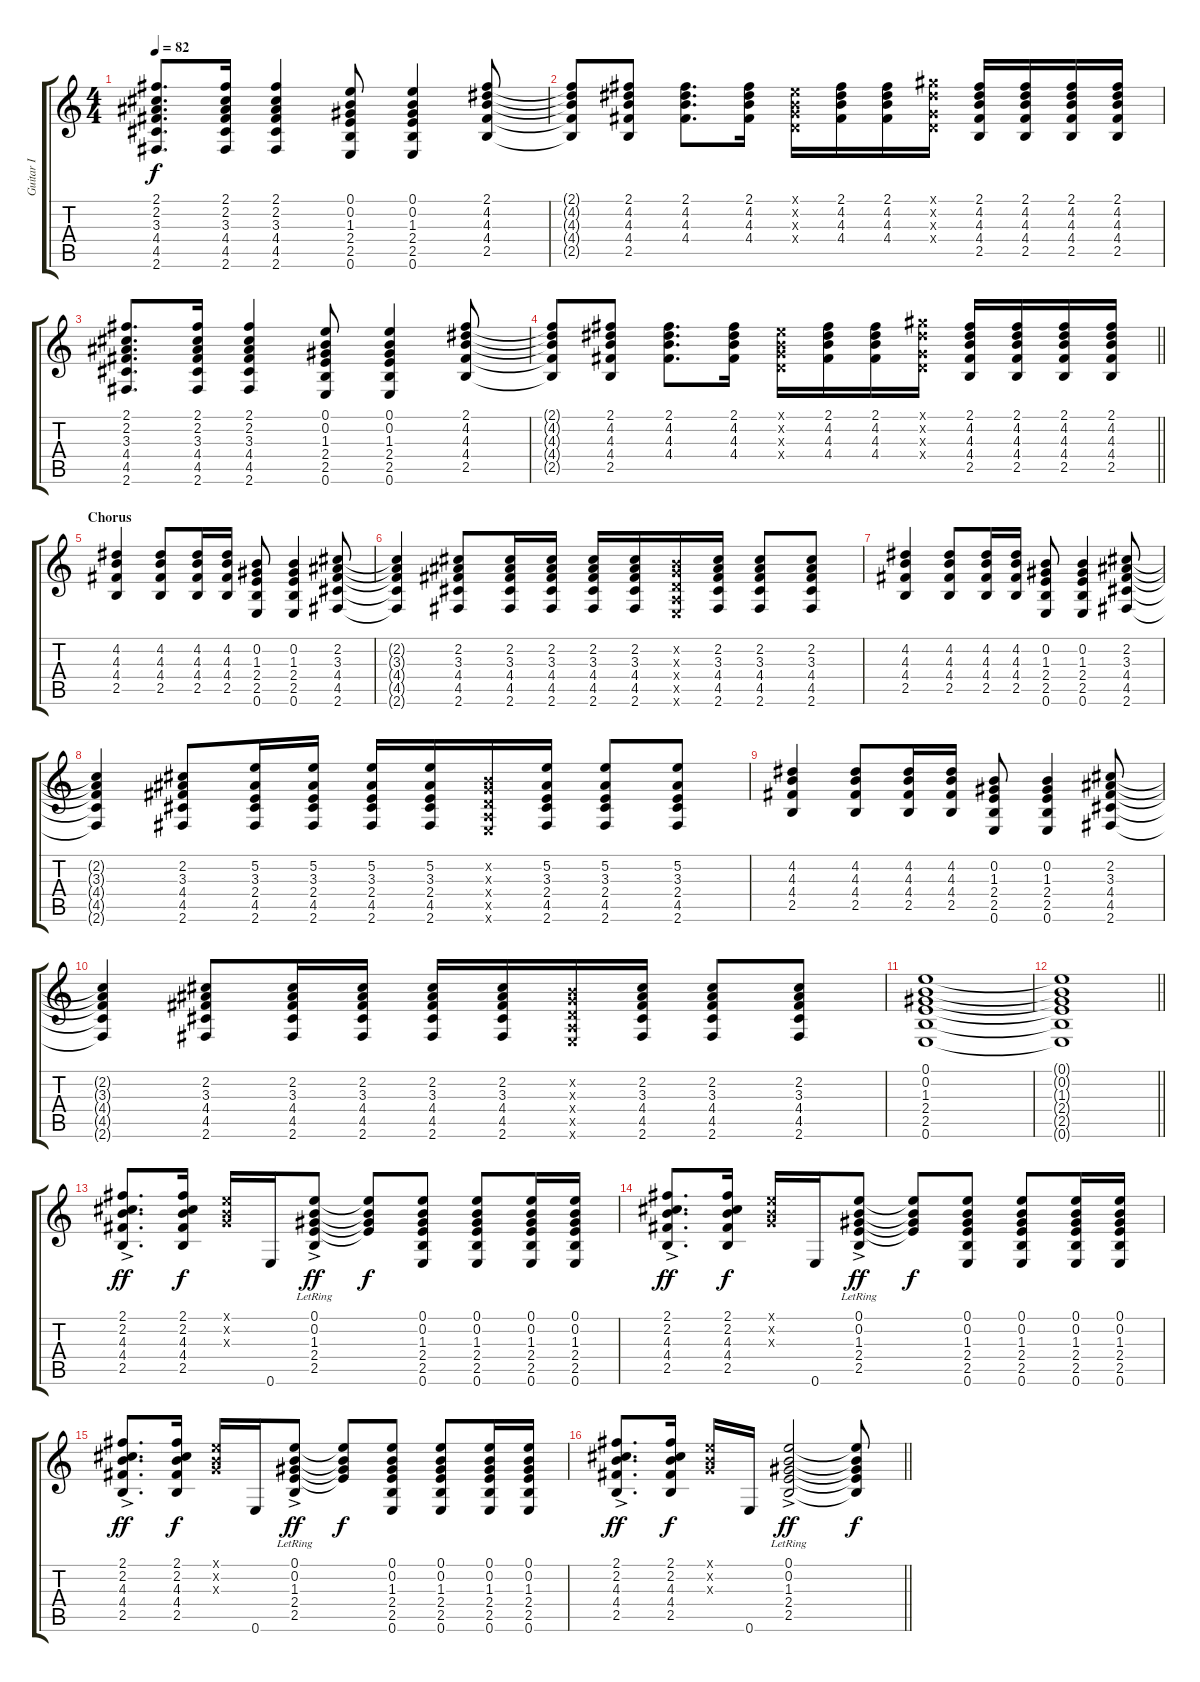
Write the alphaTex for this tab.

\track ("Guitar I" "Guitar I") {instrument acousticguitarsteel}
\staff {score tabs}
\tuning (E4 B3 G3 D3 A2 E2) {hide}
\ts (4 4)
\tempo 82
\clef g2
\ks c
(2.1 2.2 3.3 4.4 4.5 2.6).8{d dy f} (2.1 2.2 3.3 4.4 4.5 2.6).16 (2.1 2.2 3.3 4.4 4.5 2.6).4 (0.1 0.2 1.3 2.4 2.5 0.6).8 (0.1 0.2 1.3 2.4 2.5 0.6).4 (2.1 4.2 4.3 4.4 2.5).8 |
(2.1{t} 4.2{t} 4.3{t} 4.4{t} 2.5{t}).8 (2.1 4.2 4.3 4.4 2.5).8 (2.1 4.2 4.3 4.4).8{d} (2.1 4.2 4.3 4.4).16 (0.1{x} 0.2{x} 0.3{x} 0.4{x}).16 (2.1 4.2 4.3 4.4).16 (2.1 4.2 4.3 4.4).16 (4.1{x} 4.2{x} 0.3{x} 0.4{x}).16 (2.1 4.2 4.3 4.4 2.5).16 (2.1 4.2 4.3 4.4 2.5).16 (2.1 4.2 4.3 4.4 2.5).16 (2.1 4.2 4.3 4.4 2.5).16 |
(2.1 2.2 3.3 4.4 4.5 2.6).8{d} (2.1 2.2 3.3 4.4 4.5 2.6).16 (2.1 2.2 3.3 4.4 4.5 2.6).4 (0.1 0.2 1.3 2.4 2.5 0.6).8 (0.1 0.2 1.3 2.4 2.5 0.6).4 (2.1 4.2 4.3 4.4 2.5).8 |
\barLineRight lightlight
(2.1{t} 4.2{t} 4.3{t} 4.4{t} 2.5{t}).8 (2.1 4.2 4.3 4.4 2.5).8 (2.1 4.2 4.3 4.4).8{d} (2.1 4.2 4.3 4.4).16 (0.1{x} 0.2{x} 0.3{x} 0.4{x}).16 (2.1 4.2 4.3 4.4).16 (2.1 4.2 4.3 4.4).16 (4.1{x} 4.2{x} 0.3{x} 0.4{x}).16 (2.1 4.2 4.3 4.4 2.5).16 (2.1 4.2 4.3 4.4 2.5).16 (2.1 4.2 4.3 4.4 2.5).16 (2.1 4.2 4.3 4.4 2.5).16 |
\section ("" "Chorus")
(4.2 4.3 4.4 2.5).4 (4.2 4.3 4.4 2.5).8 (4.2 4.3 4.4 2.5).16 (4.2 4.3 4.4 2.5).16 (0.2 1.3 2.4 2.5 0.6).8 (0.2 1.3 2.4 2.5 0.6).4 (2.2 3.3 4.4 4.5 2.6).8 |
(2.2{t} 3.3{t} 4.4{t} 4.5{t} 2.6{t}).4 (2.2 3.3 4.4 4.5 2.6).8 (2.2 3.3 4.4 4.5 2.6).16 (2.2 3.3 4.4 4.5 2.6).16 (2.2 3.3 4.4 4.5 2.6).16 (2.2 3.3 4.4 4.5 2.6).16 (0.2{x} 0.3{x} 0.4{x} 0.5{x} 0.6{x}).16 (2.2 3.3 4.4 4.5 2.6).16 (2.2 3.3 4.4 4.5 2.6).8 (2.2 3.3 4.4 4.5 2.6).8 |
(4.2 4.3 4.4 2.5).4 (4.2 4.3 4.4 2.5).8 (4.2 4.3 4.4 2.5).16 (4.2 4.3 4.4 2.5).16 (0.2 1.3 2.4 2.5 0.6).8 (0.2 1.3 2.4 2.5 0.6).4 (2.2 3.3 4.4 4.5 2.6).8 |
(2.2{t} 3.3{t} 4.4{t} 4.5{t} 2.6{t}).4 (2.2 3.3 4.4 4.5 2.6).8 (5.2 3.3 2.4 4.5 2.6).16 (5.2 3.3 2.4 4.5 2.6).16 (5.2 3.3 2.4 4.5 2.6).16 (5.2 3.3 2.4 4.5 2.6).16 (0.2{x} 0.3{x} 0.4{x} 0.5{x} 0.6{x}).16 (5.2 3.3 2.4 4.5 2.6).16 (5.2 3.3 2.4 4.5 2.6).8 (5.2 3.3 2.4 4.5 2.6).8 |
(4.2 4.3 4.4 2.5).4 (4.2 4.3 4.4 2.5).8 (4.2 4.3 4.4 2.5).16 (4.2 4.3 4.4 2.5).16 (0.2 1.3 2.4 2.5 0.6).8 (0.2 1.3 2.4 2.5 0.6).4 (2.2 3.3 4.4 4.5 2.6).8 |
(2.2{t} 3.3{t} 4.4{t} 4.5{t} 2.6{t}).4 (2.2 3.3 4.4 4.5 2.6).8 (2.2 3.3 4.4 4.5 2.6).16 (2.2 3.3 4.4 4.5 2.6).16 (2.2 3.3 4.4 4.5 2.6).16 (2.2 3.3 4.4 4.5 2.6).16 (0.2{x} 0.3{x} 0.4{x} 0.5{x} 0.6{x}).16 (2.2 3.3 4.4 4.5 2.6).16 (2.2 3.3 4.4 4.5 2.6).8 (2.2 3.3 4.4 4.5 2.6).8 |
(0.1 0.2 1.3 2.4 2.5 0.6).1 |
\barLineRight lightlight
(0.1{t} 0.2{t} 1.3{t} 2.4{t} 2.5{t} 0.6{t}).1 |
(2.1 2.2 4.3 4.4{ac} 2.5{ac}).8{d dy ff} (2.1 2.2 4.3 4.4 2.5).16{dy f} (0.1{x} 0.2{x} 0.3{x}).16 0.6.16 (0.1{ac lr} 0.2{ac lr} 1.3{ac lr} 2.4{ac lr} 2.5{ac lr}).8{dy ff} (0.1{t} 0.2{t} 1.3{t} 2.4{t}).8{dy f} (0.1 0.2 1.3 2.4 2.5 0.6).8 (0.1 0.2 1.3 2.4 2.5 0.6).8 (0.1 0.2 1.3 2.4 2.5 0.6).16 (0.1 0.2 1.3 2.4 2.5 0.6).16 |
(2.1 2.2 4.3 4.4{ac} 2.5{ac}).8{d dy ff} (2.1 2.2 4.3 4.4 2.5).16{dy f} (0.1{x} 0.2{x} 0.3{x}).16 0.6.16 (0.1{ac lr} 0.2{ac lr} 1.3{ac lr} 2.4{ac lr} 2.5{ac lr}).8{dy ff} (0.1{t} 0.2{t} 1.3{t} 2.4{t}).8{dy f} (0.1 0.2 1.3 2.4 2.5 0.6).8 (0.1 0.2 1.3 2.4 2.5 0.6).8 (0.1 0.2 1.3 2.4 2.5 0.6).16 (0.1 0.2 1.3 2.4 2.5 0.6).16 |
(2.1 2.2 4.3 4.4{ac} 2.5{ac}).8{d dy ff} (2.1 2.2 4.3 4.4 2.5).16{dy f} (0.1{x} 0.2{x} 0.3{x}).16 0.6.16 (0.1{ac lr} 0.2{ac lr} 1.3{ac lr} 2.4{ac lr} 2.5{ac lr}).8{dy ff} (0.1{t} 0.2{t} 1.3{t} 2.4{t}).8{dy f} (0.1 0.2 1.3 2.4 2.5 0.6).8 (0.1 0.2 1.3 2.4 2.5 0.6).8 (0.1 0.2 1.3 2.4 2.5 0.6).16 (0.1 0.2 1.3 2.4 2.5 0.6).16 |
\barLineRight lightlight
(2.1 2.2 4.3 4.4{ac} 2.5{ac}).8{d dy ff} (2.1 2.2 4.3 4.4 2.5).16{dy f} (0.1{x} 0.2{x} 0.3{x}).16 0.6.16 (0.1{ac lr} 0.2{ac lr} 1.3{ac lr} 2.4{ac lr} 2.5{ac lr}).2{dy ff} (0.1{t} 0.2{t} 1.3{t} 2.4{t} 2.5{t}).8{dy f}
